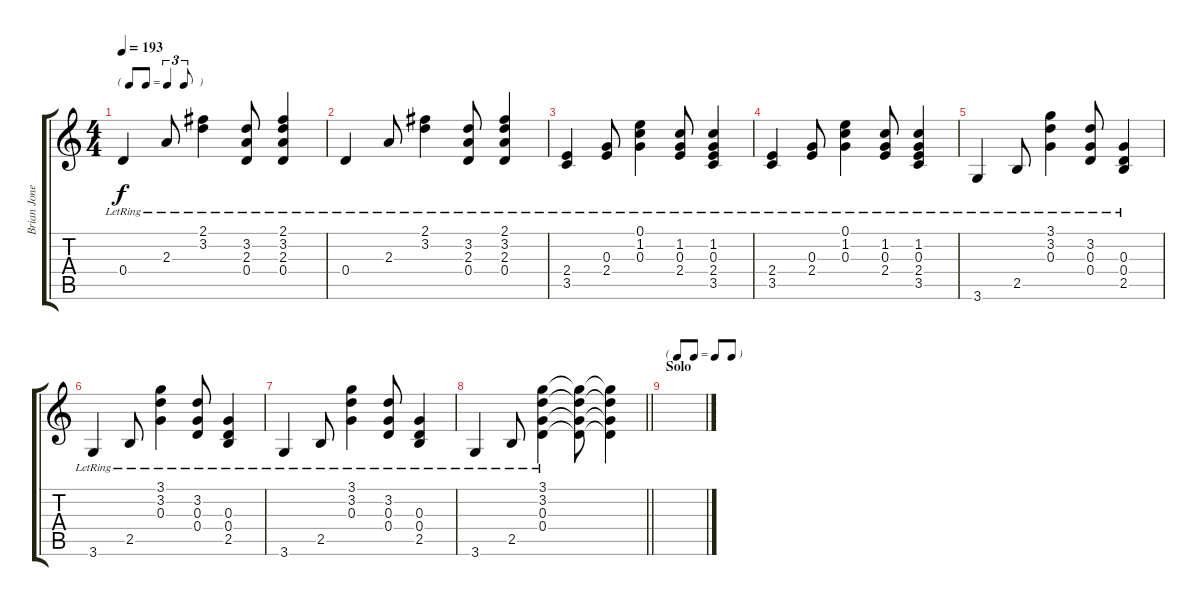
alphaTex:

\track ("Brian Jones" "Brian Jone") {instrument electricguitarclean}
\staff {score tabs}
\tuning (E4 B3 G3 D3 A2 E2) {hide}
\ts (4 4)
\tf triplet8th
\tempo 193
\clef g2
\ks c
0.4{lr}.4{dy f} 2.3{lr}.8 (2.1{lr} 3.2{lr}).4 (3.2{lr} 2.3{lr} 0.4{lr}).8 (2.1{lr} 3.2{lr} 2.3{lr} 0.4{lr}).4 |
0.4{lr}.4 2.3{lr}.8 (2.1{lr} 3.2{lr}).4 (3.2{lr} 2.3{lr} 0.4{lr}).8 (2.1{lr} 3.2{lr} 2.3{lr} 0.4{lr}).4 |
(2.4{lr} 3.5).4 (0.3{lr} 2.4).8 (0.1{lr} 1.2{lr} 0.3).4 (1.2{lr} 0.3{lr} 2.4{lr}).8 (1.2{lr} 0.3{lr} 2.4{lr} 3.5).4 |
(2.4{lr} 3.5).4 (0.3{lr} 2.4).8 (0.1{lr} 1.2{lr} 0.3).4 (1.2{lr} 0.3{lr} 2.4{lr}).8 (1.2{lr} 0.3{lr} 2.4{lr} 3.5).4 |
3.6{lr}.4 2.5{lr}.8 (3.1{lr} 3.2{lr} 0.3{lr}).4 (3.2 0.3{lr} 0.4{lr}).8 (0.3{lr} 0.4 2.5).4 |
3.6{lr}.4 2.5{lr}.8 (3.1{lr} 3.2{lr} 0.3{lr}).4 (3.2 0.3{lr} 0.4{lr}).8 (0.3{lr} 0.4 2.5).4 |
3.6{lr}.4 2.5{lr}.8 (3.1{lr} 3.2{lr} 0.3{lr}).4 (3.2 0.3{lr} 0.4{lr}).8 (0.3{lr} 0.4 2.5).4 |
\barLineRight lightlight
3.6{lr}.4 2.5{lr}.8 (3.1{lr} 3.2{lr} 0.3{lr} 0.4).4 (3.1{t} 3.2{t} 0.3{t} 0.4{t}).8 (3.1{t} 3.2{t} 0.3{t} 0.4{t}).4 |
\tf none
\section ("" "Solo")
